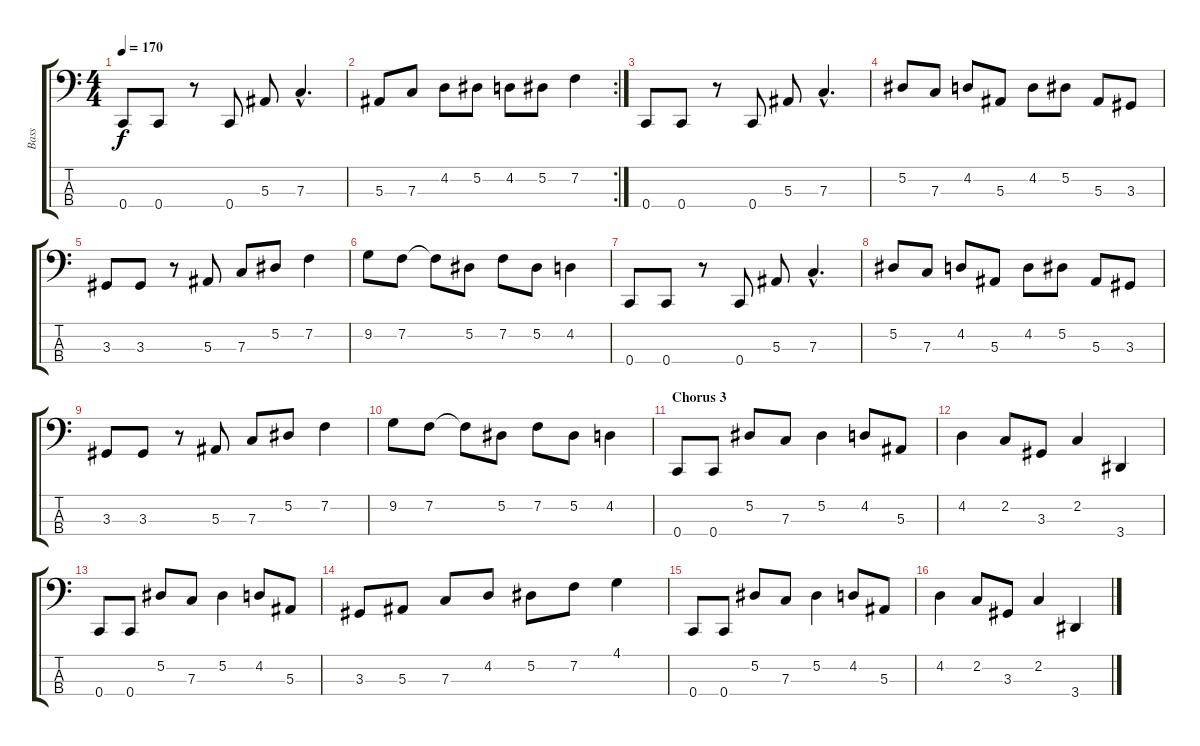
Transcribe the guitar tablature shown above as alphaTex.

\track ("Bass" "Bass") {instrument electricbassfinger}
\staff {score tabs}
\tuning (Eb2 Bb1 F1 C1) {hide}
\ts (4 4)
\tempo 170
\clef f4
\ks c
0.4.8{dy f} 0.4.8 r.8 0.4.8 5.3.8 7.3{hac}.4{d} |
\rc 2
5.3.8 7.3.8 4.2.8 5.2.8 4.2.8 5.2.8 7.2.4 |
0.4.8 0.4.8 r.8 0.4.8 5.3.8 7.3{hac}.4{d} |
5.2.8 7.3.8 4.2.8 5.3.8 4.2.8 5.2.8 5.3.8 3.3.8 |
3.3.8 3.3.8 r.8 5.3.8 7.3.8 5.2.8 7.2.4 |
9.2.8 7.2.8 7.2{t}.8 5.2.8 7.2.8 5.2.8 4.2.4 |
0.4.8 0.4.8 r.8 0.4.8 5.3.8 7.3{hac}.4{d} |
5.2.8 7.3.8 4.2.8 5.3.8 4.2.8 5.2.8 5.3.8 3.3.8 |
3.3.8 3.3.8 r.8 5.3.8 7.3.8 5.2.8 7.2.4 |
9.2.8 7.2.8 7.2{t}.8 5.2.8 7.2.8 5.2.8 4.2.4 |
\section ("" "Chorus 3")
0.4.8 0.4.8 5.2.8 7.3.8 5.2.4 4.2.8 5.3.8 |
4.2.4 2.2.8 3.3.8 2.2.4 3.4.4 |
0.4.8 0.4.8 5.2.8 7.3.8 5.2.4 4.2.8 5.3.8 |
3.3.8 5.3.8 7.3.8 4.2.8 5.2.8 7.2.8 4.1.4 |
0.4.8 0.4.8 5.2.8 7.3.8 5.2.4 4.2.8 5.3.8 |
4.2.4 2.2.8 3.3.8 2.2.4 3.4.4
